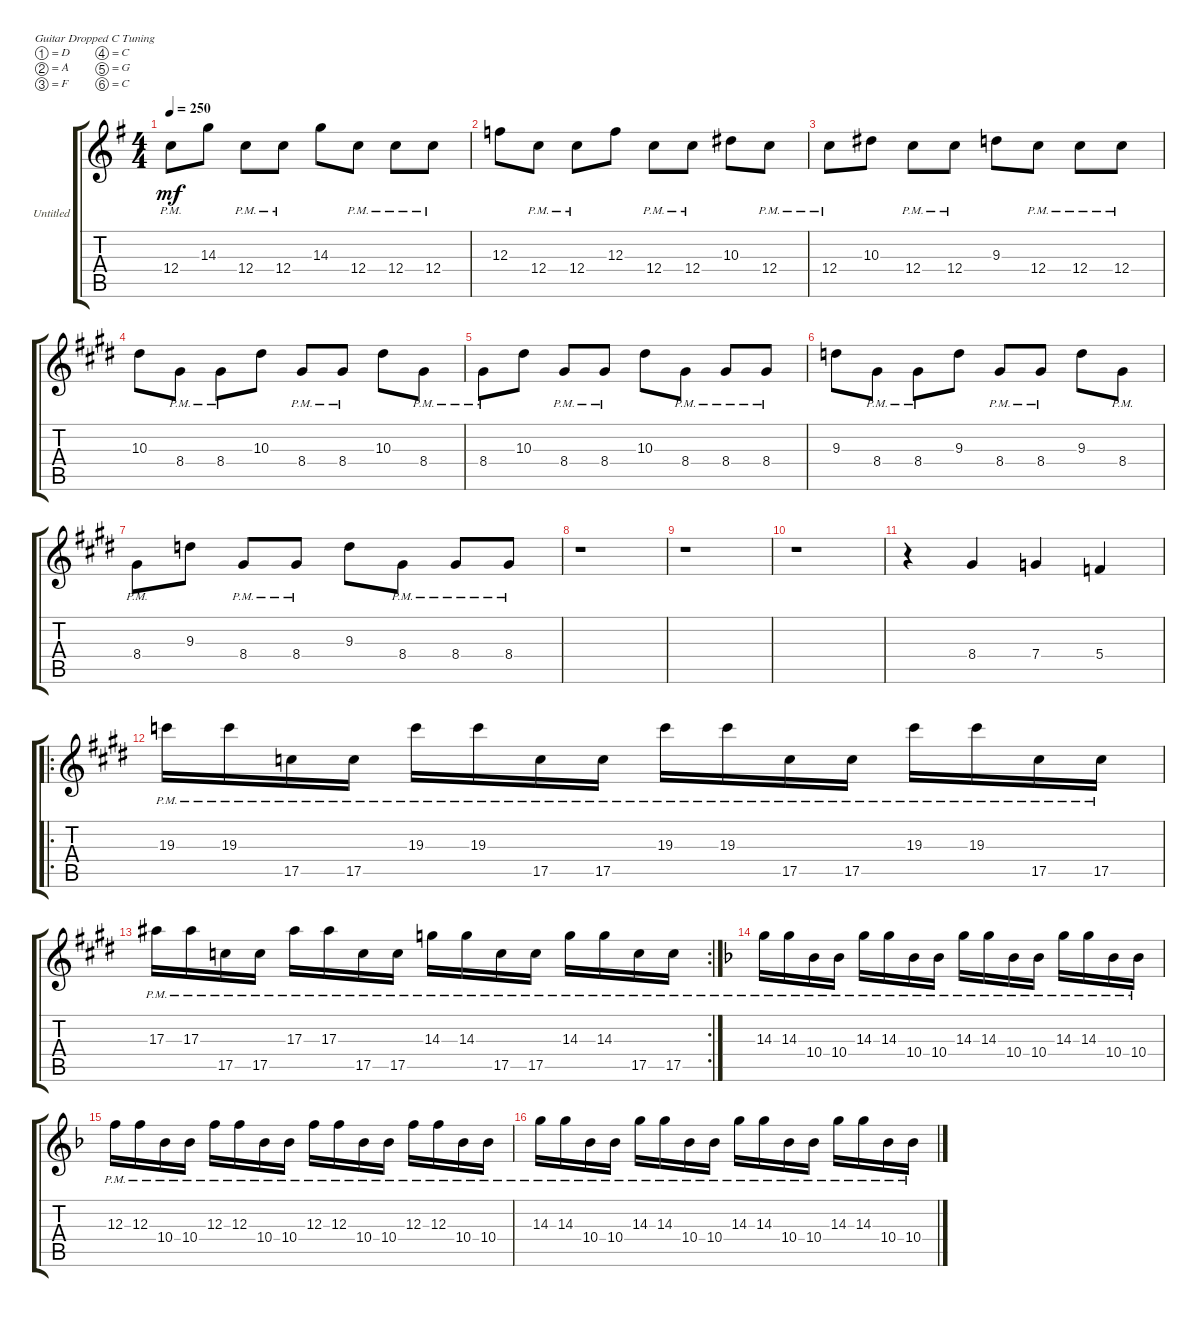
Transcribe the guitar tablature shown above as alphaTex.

\bracketExtendMode groupsimilarinstruments
\firstSystemTrackNameOrientation horizontal
\otherSystemsTrackNameOrientation horizontal
\track ("Untitled" "Untitled") {instrument distortionguitar}
\staff {score tabs}
\tuning (D4 A3 F3 C3 G2 C2)
\ts (4 4)
\tempo 250
\clef g2
\ks g
12.4{pm}.8{dy mf} 14.3.8 12.4{pm}.8 12.4{pm}.8 14.3.8 12.4{pm}.8 12.4{pm}.8 12.4{pm}.8 |
12.3.8 12.4{pm}.8 12.4{pm}.8 12.3.8 12.4{pm}.8 12.4{pm}.8 10.3.8 12.4{pm}.8 |
12.4{pm}.8 10.3.8 12.4{pm}.8 12.4{pm}.8 9.3.8 12.4{pm}.8 12.4{pm}.8 12.4{pm}.8 |
\ks e
10.3.8 8.4{pm}.8 8.4{pm}.8 10.3.8 8.4{pm}.8 8.4{pm}.8 10.3.8 8.4{pm}.8 |
8.4{pm}.8 10.3.8 8.4{pm}.8 8.4{pm}.8 10.3.8 8.4{pm}.8 8.4{pm}.8 8.4{pm}.8 |
9.3.8 8.4{pm}.8 8.4{pm}.8 9.3.8 8.4{pm}.8 8.4{pm}.8 9.3.8 8.4{pm}.8 |
8.4{pm}.8 9.3.8 8.4{pm}.8 8.4{pm}.8 9.3.8 8.4{pm}.8 8.4{pm}.8 8.4{pm}.8 |
r.1 |
r.1 |
r.1 |
r.4 8.4.4 7.4.4 5.4.4 |
\ro
\section ("" "")
19.3{pm}.16 19.3{pm}.16 17.5{pm}.16 17.5{pm}.16 19.3{pm}.16 19.3{pm}.16 17.5{pm}.16 17.5{pm}.16 19.3{pm}.16 19.3{pm}.16 17.5{pm}.16 17.5{pm}.16 19.3{pm}.16 19.3{pm}.16 17.5{pm}.16 17.5{pm}.16 |
\rc 2
17.3{pm}.16 17.3{pm}.16 17.5{pm}.16 17.5{pm}.16 17.3{pm}.16 17.3{pm}.16 17.5{pm}.16 17.5{pm}.16 14.3{pm}.16 14.3{pm}.16 17.5{pm}.16 17.5{pm}.16 14.3{pm}.16 14.3{pm}.16 17.5{pm}.16 17.5{pm}.16 |
\ks f
14.3{pm}.16 14.3{pm}.16 10.4{pm}.16 10.4{pm}.16 14.3{pm}.16 14.3{pm}.16 10.4{pm}.16 10.4{pm}.16 14.3{pm}.16 14.3{pm}.16 10.4{pm}.16 10.4{pm}.16 14.3{pm}.16 14.3{pm}.16 10.4{pm}.16 10.4{pm}.16 |
12.3{pm}.16 12.3{pm}.16 10.4{pm}.16 10.4{pm}.16 12.3{pm}.16 12.3{pm}.16 10.4{pm}.16 10.4{pm}.16 12.3{pm}.16 12.3{pm}.16 10.4{pm}.16 10.4{pm}.16 12.3{pm}.16 12.3{pm}.16 10.4{pm}.16 10.4{pm}.16 |
14.3{pm}.16 14.3{pm}.16 10.4{pm}.16 10.4{pm}.16 14.3{pm}.16 14.3{pm}.16 10.4{pm}.16 10.4{pm}.16 14.3{pm}.16 14.3{pm}.16 10.4{pm}.16 10.4{pm}.16 14.3{pm}.16 14.3{pm}.16 10.4{pm}.16 10.4{pm}.16
